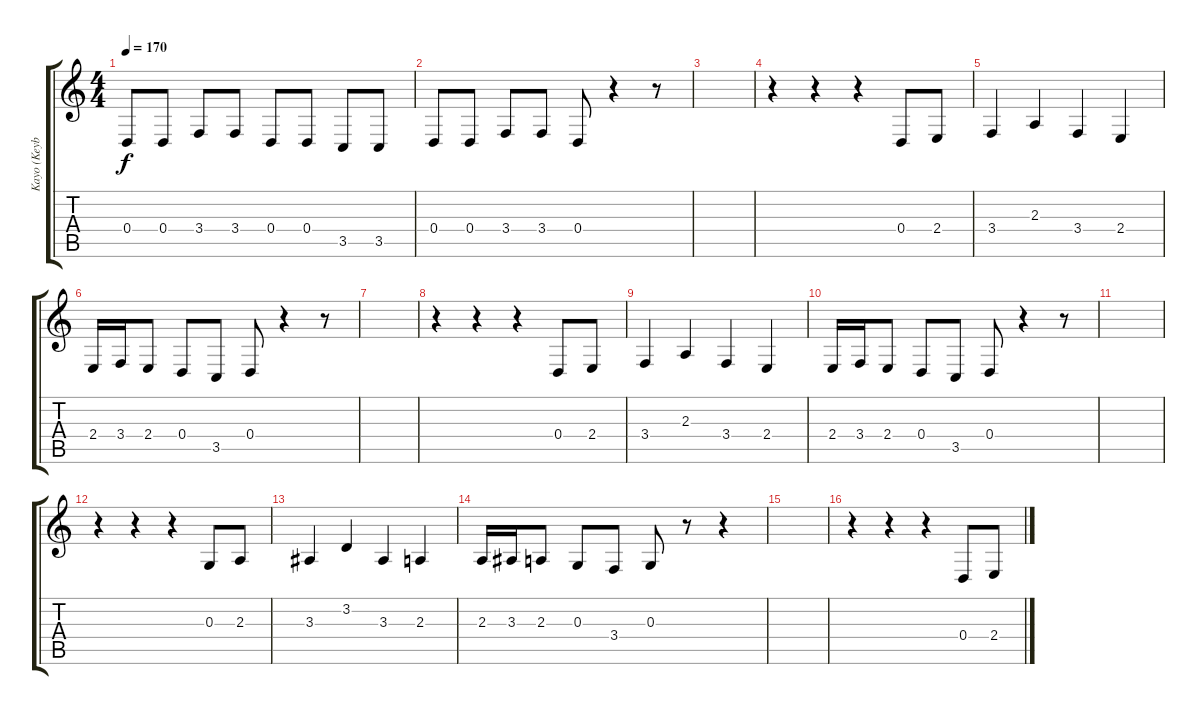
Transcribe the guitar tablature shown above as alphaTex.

\track ("Kayo (Keyboard)" "Kayo (Keyb") {instrument churchorgan}
\staff {score tabs}
\tuning (E4 B3 G3 D3 A2 E2) {hide}
\ts (4 4)
\tempo 170
\clef g2
\ks c
0.4.8{dy f} 0.4.8 3.4.8 3.4.8 0.4.8 0.4.8 3.5.8 3.5.8 |
0.4.8 0.4.8 3.4.8 3.4.8 0.4.8 r.4 r.8 |
|
r.4 r.4 r.4 0.4.8 2.4.8 |
3.4.4 2.3.4 3.4.4 2.4.4 |
2.4.16 3.4.16 2.4.8 0.4.8 3.5.8 0.4.8 r.4 r.8 |
|
r.4 r.4 r.4 0.4.8 2.4.8 |
3.4.4 2.3.4 3.4.4 2.4.4 |
2.4.16 3.4.16 2.4.8 0.4.8 3.5.8 0.4.8 r.4 r.8 |
|
r.4 r.4 r.4 0.3.8 2.3.8 |
3.3.4 3.2.4 3.3.4 2.3.4 |
2.3.16 3.3.16 2.3.8 0.3.8 3.4.8 0.3.8 r.8 r.4 |
|
r.4 r.4 r.4 0.4.8 2.4.8
